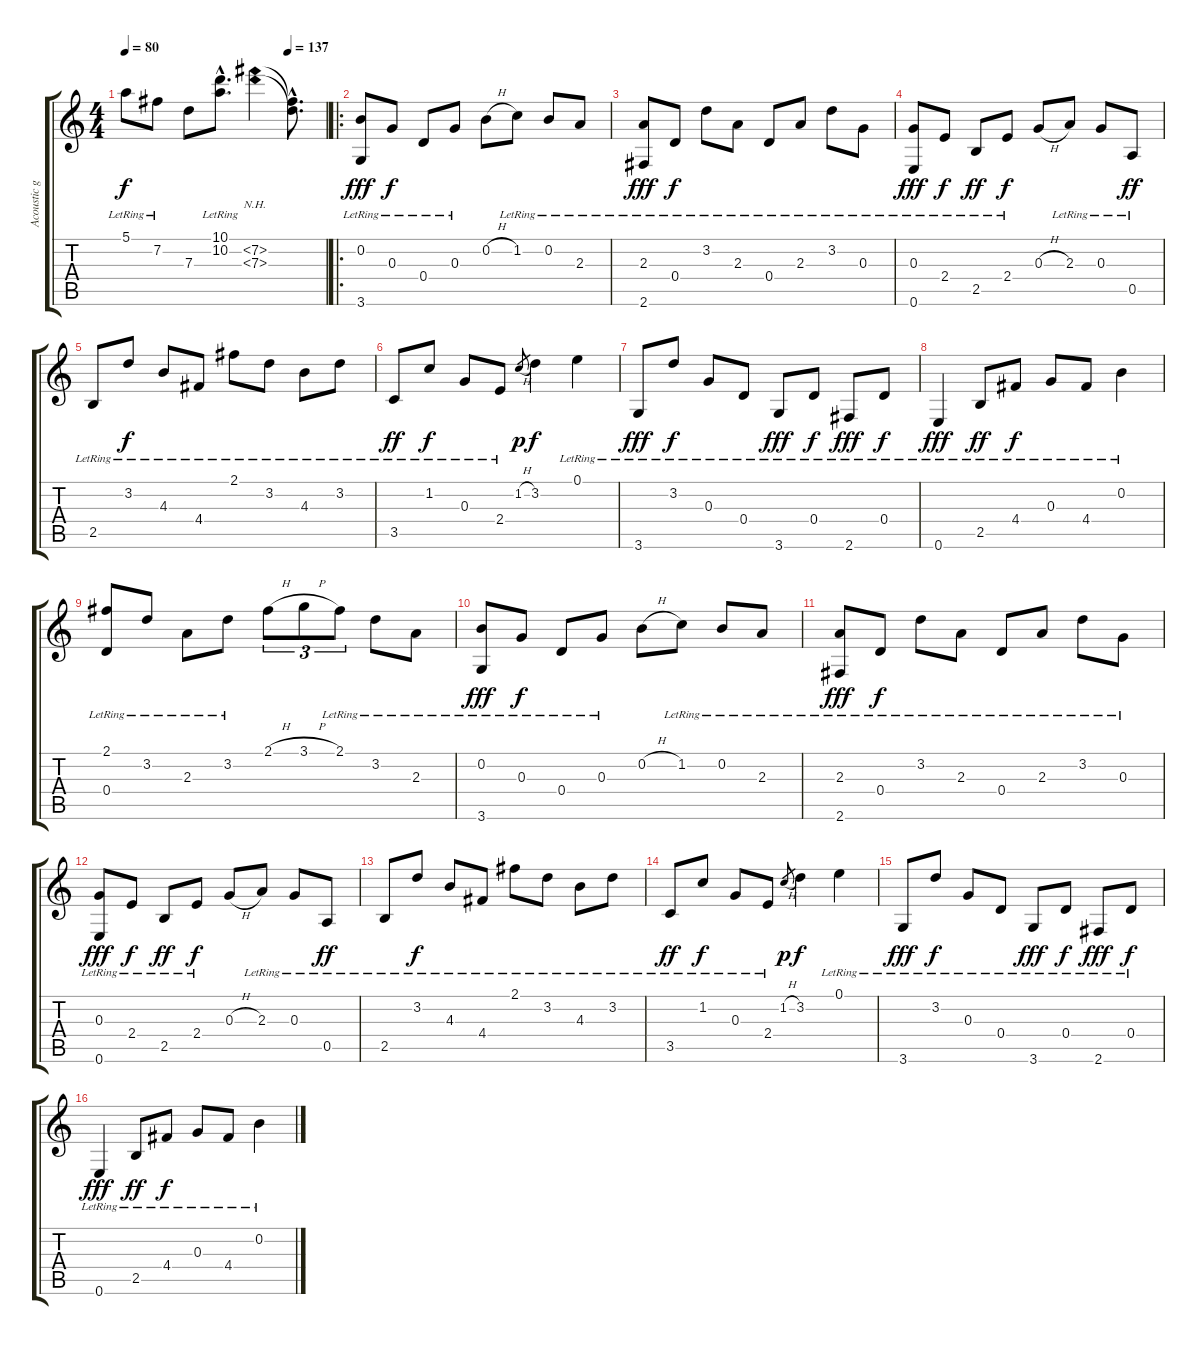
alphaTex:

\track ("Acoustic guitar" "Acoustic g") {instrument acousticguitarsteel}
\staff {score tabs}
\tuning (E4 B3 G3 D3 A2 E2) {hide}
\ts (4 4)
\tempo 80
\tempo (137 0.8125)
\clef g2
\ks c
5.1{lr}.8{dy f} 7.2{lr}.8 7.3.8 (10.1{hac lr} 10.2{hac lr}).8{d} (7.2{nh} 7.3{nh}).4 (7.2{hac t} 7.3{hac t}).8{d} |
\ro
(0.2{lr} 3.6{lr}).8{dy fff} 0.3{lr}.8{dy f} 0.4{lr}.8 0.3{lr}.8 0.2{h}.8 1.2{lr}.8 0.2{lr}.8 2.3{lr}.8 |
(2.3{lr} 2.6{lr}).8{dy fff} 0.4{lr}.8{dy f} 3.2{lr}.8 2.3{lr}.8 0.4{lr}.8 2.3{lr}.8 3.2{lr}.8 0.3{lr}.8 |
(0.3{lr} 0.6{lr}).8{dy fff} 2.4{lr}.8{dy f} 2.5{lr}.8{dy ff} 2.4{lr}.8{dy f} 0.3{h}.8 2.3{lr}.8 0.3{lr}.8 0.5{lr}.8{dy ff} |
2.5{lr}.8 3.2{lr}.8{dy f} 4.3{lr}.8 4.4{lr}.8 2.1{lr}.8 3.2{lr}.8 4.3{lr}.8 3.2{lr}.8 |
3.5{lr}.8{dy ff} 1.2{lr}.8{dy f} 0.3{lr}.8 2.4{lr}.8 1.2{h}.8{gr dy p} 3.2.4{dy f} 0.1{lr}.4 |
3.6{lr}.8{dy fff} 3.2{lr}.8{dy f} 0.3{lr}.8 0.4{lr}.8 3.6{lr}.8{dy fff} 0.4{lr}.8{dy f} 2.6{lr}.8{dy fff} 0.4{lr}.8{dy f} |
0.6{lr}.4{dy fff} 2.5{lr}.8{dy ff} 4.4{lr}.8{dy f} 0.3{lr}.8 4.4{lr}.8 0.2{lr}.4 |
(2.1{lr} 0.4{lr}).8 3.2{lr}.8 2.3{lr}.8 3.2{lr}.8 2.1{h}.8{tu (3 2)} 3.1{h}.8{tu (3 2)} 2.1{lr}.8{tu (3 2)} 3.2{lr}.8 2.3{lr}.8 |
(0.2{lr} 3.6{lr}).8{dy fff} 0.3{lr}.8{dy f} 0.4{lr}.8 0.3{lr}.8 0.2{h}.8 1.2{lr}.8 0.2{lr}.8 2.3{lr}.8 |
(2.3{lr} 2.6{lr}).8{dy fff} 0.4{lr}.8{dy f} 3.2{lr}.8 2.3{lr}.8 0.4{lr}.8 2.3{lr}.8 3.2{lr}.8 0.3{lr}.8 |
(0.3{lr} 0.6{lr}).8{dy fff} 2.4{lr}.8{dy f} 2.5{lr}.8{dy ff} 2.4{lr}.8{dy f} 0.3{h}.8 2.3{lr}.8 0.3{lr}.8 0.5{lr}.8{dy ff} |
2.5{lr}.8 3.2{lr}.8{dy f} 4.3{lr}.8 4.4{lr}.8 2.1{lr}.8 3.2{lr}.8 4.3{lr}.8 3.2{lr}.8 |
3.5{lr}.8{dy ff} 1.2{lr}.8{dy f} 0.3{lr}.8 2.4{lr}.8 1.2{h}.8{gr dy p} 3.2.4{dy f} 0.1{lr}.4 |
3.6{lr}.8{dy fff} 3.2{lr}.8{dy f} 0.3{lr}.8 0.4{lr}.8 3.6{lr}.8{dy fff} 0.4{lr}.8{dy f} 2.6{lr}.8{dy fff} 0.4{lr}.8{dy f} |
0.6{lr}.4{dy fff} 2.5{lr}.8{dy ff} 4.4{lr}.8{dy f} 0.3{lr}.8 4.4{lr}.8 0.2{lr}.4
